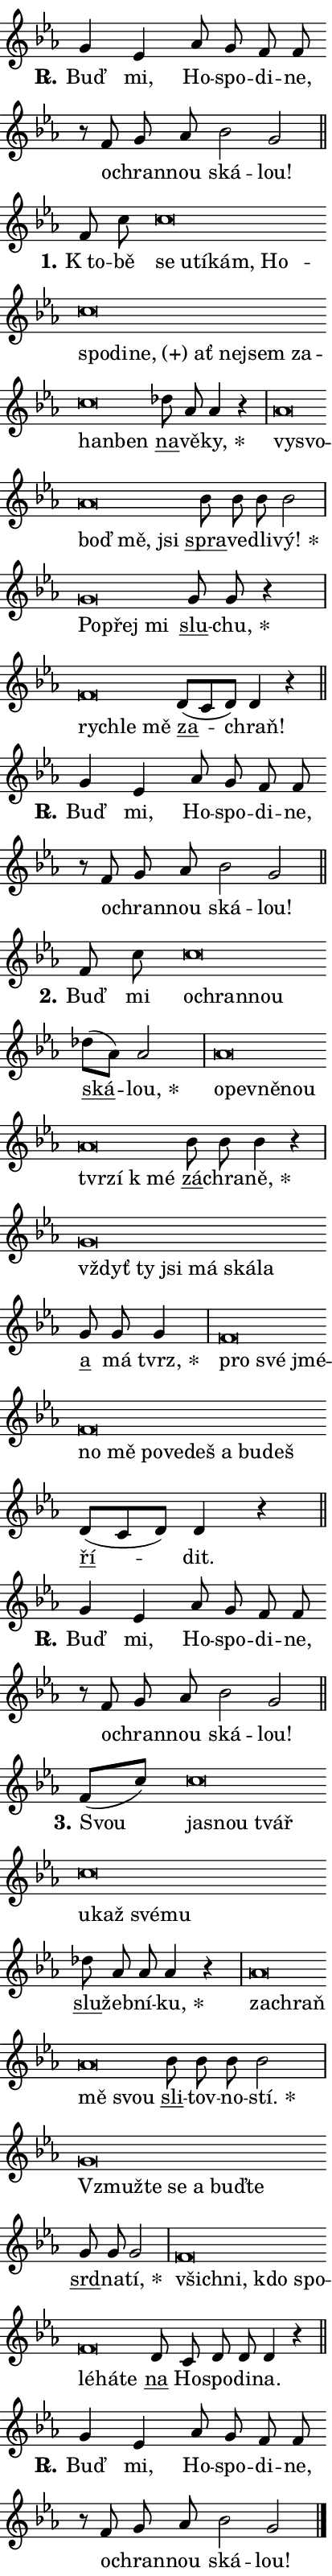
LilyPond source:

\version "2.24.0"
\header { tagline = "" }
\paper {
  indent = 0\cm
  top-margin = 0\cm
  right-margin = 0.13\cm % to fit lyric hyphens
  bottom-margin = 0\cm
  left-margin = 0\cm
  paper-width = 7\cm
  page-breaking = #ly:one-page-breaking
  system-system-spacing.basic-distance = #11
  score-system-spacing.basic-distance = #11
  ragged-last = ##f
}


%% Author: Thomas Morley
%% https://lists.gnu.org/archive/html/lilypond-user/2020-05/msg00002.html
#(define (line-position grob)
"Returns position of @var[grob} in current system:
   @code{'start}, if at first time-step
   @code{'end}, if at last time-step
   @code{'middle} otherwise
"
  (let* ((col (ly:item-get-column grob))
         (ln (ly:grob-object col 'left-neighbor))
         (rn (ly:grob-object col 'right-neighbor))
         (col-to-check-left (if (ly:grob? ln) ln col))
         (col-to-check-right (if (ly:grob? rn) rn col))
         (break-dir-left
           (and
             (ly:grob-property col-to-check-left 'non-musical #f)
             (ly:item-break-dir col-to-check-left)))
         (break-dir-right
           (and
             (ly:grob-property col-to-check-right 'non-musical #f)
             (ly:item-break-dir col-to-check-right))))
        (cond ((eqv? 1 break-dir-left) 'start)
              ((eqv? -1 break-dir-right) 'end)
              (else 'middle))))

#(define (tranparent-at-line-position vctor)
  (lambda (grob)
  "Relying on @code{line-position} select the relevant enry from @var{vctor}.
Used to determine transparency,"
    (case (line-position grob)
      ((end) (not (vector-ref vctor 0)))
      ((middle) (not (vector-ref vctor 1)))
      ((start) (not (vector-ref vctor 2))))))

noteHeadBreakVisibility =
#(define-music-function (break-visibility)(vector?)
"Makes @code{NoteHead}s transparent relying on @var{break-visibility}"
#{
  \override NoteHead.transparent =
    #(tranparent-at-line-position break-visibility)
#})

#(define delete-ledgers-for-transparent-note-heads
  (lambda (grob)
    "Reads whether a @code{NoteHead} is transparent.
If so this @code{NoteHead} is removed from @code{'note-heads} from
@var{grob}, which is supposed to be @code{LedgerLineSpanner}.
As a result ledgers are not printed for this @code{NoteHead}"
    (let* ((nhds-array (ly:grob-object grob 'note-heads))
           (nhds-list
             (if (ly:grob-array? nhds-array)
                 (ly:grob-array->list nhds-array)
                 '()))
           ;; Relies on the transparent-property being done before
           ;; Staff.LedgerLineSpanner.after-line-breaking is executed.
           ;; This is fragile ...
           (to-keep
             (remove
               (lambda (nhd)
                 (ly:grob-property nhd 'transparent #f))
               nhds-list)))
      ;; TODO find a better method to iterate over grob-arrays, similiar
      ;; to filter/remove etc for lists
      ;; For now rebuilt from scratch
      (set! (ly:grob-object grob 'note-heads)  '())
      (for-each
        (lambda (nhd)
          (ly:pointer-group-interface::add-grob grob 'note-heads nhd))
        to-keep))))

squashNotes = {
  \override NoteHead.X-extent = #'(-0.2 . 0.2)
  \override NoteHead.Y-extent = #'(-0.75 . 0)
  \override NoteHead.stencil =
    #(lambda (grob)
       (let ((pos (ly:grob-property grob 'staff-position)))
         (begin
           (if (< pos -7) (display "ERROR: Lower brevis then expected\n") (display ""))
           (if (<= pos -6) ly:text-interface::print ly:note-head::print))))
}
unSquashNotes = {
  \revert NoteHead.X-extent
  \revert NoteHead.Y-extent
  \revert NoteHead.stencil
}

hideNotes = \noteHeadBreakVisibility #begin-of-line-visible
unHideNotes = \noteHeadBreakVisibility #all-visible

% work-around for resetting accidentals
% https://lilypond.org/doc/v2.23/Documentation/notation/displaying-rhythms#unmetered-music
cadenzaMeasure = {
  \cadenzaOff
  \partial 1024 s1024
  \cadenzaOn
}

#(define-markup-command (accent layout props text) (markup?)
  "Underline accented syllable"
  (interpret-markup layout props
    #{\markup \override #'(offset . 4.3) \underline { #text }#}))

responsum = \markup \concat {
  "R" \hspace #-1.05 \path #0.1 #'((moveto 0 0.07) (lineto 0.9 0.8)) \hspace #0.05 "."
}

spaceSize = #0.6828661417322834 % exact space size for TeX Gyre Schola

\layout {
  \context {
    \Staff
    \remove "Time_signature_engraver"
    \override LedgerLineSpanner.after-line-breaking = #delete-ledgers-for-transparent-note-heads
  }
  \context {
    \Lyrics {
      \override LyricSpace.minimum-distance = \spaceSize
      \override LyricText.font-name = #"TeX Gyre Schola"
      \override LyricText.font-size = 1
      \override StanzaNumber.font-name = #"TeX Gyre Schola Bold"
      \override StanzaNumber.font-size = 1
    }
  }
  \context {
    \Score 
    \override NoteHead.text =
      #(lambda (grob) 
        (let ((pos (ly:grob-property grob 'staff-position)))
          #{\markup {
            \combine
              \halign #-0.55 \raise #(if (= pos -6) 0 0.5) \override #'(thickness . 2) \draw-line #'(3.2 . 0)
              \musicglyph "noteheads.sM1"
          }#}))
  }
}

% magnetic-lyrics.ily
%
%   written by
%     Jean Abou Samra <jean@abou-samra.fr>
%     Werner Lemberg <wl@gnu.org>
%
%   adapted by
%     Jiri Hon <jiri.hon@gmail.com>
%
% Version 2022-Apr-15

% https://www.mail-archive.com/lilypond-user@gnu.org/msg149350.html

#(define (Left_hyphen_pointer_engraver context)
   "Collect syllable-hyphen-syllable occurrences in lyrics and store
them in properties.  This engraver only looks to the left.  For
example, if the lyrics input is @code{foo -- bar}, it does the
following.

@itemize @bullet
@item
Set the @code{text} property of the @code{LyricHyphen} grob between
@q{foo} and @q{bar} to @code{foo}.

@item
Set the @code{left-hyphen} property of the @code{LyricText} grob with
text @q{foo} to the @code{LyricHyphen} grob between @q{foo} and
@q{bar}.
@end itemize

Use this auxiliary engraver in combination with the
@code{lyric-@/text::@/apply-@/magnetic-@/offset!} hook."
   (let ((hyphen #f)
         (text #f))
     (make-engraver
      (acknowledgers
       ((lyric-syllable-interface engraver grob source-engraver)
        (set! text grob)))
      (end-acknowledgers
       ((lyric-hyphen-interface engraver grob source-engraver)
        ;(when (not (grob::has-interface grob 'lyric-space-interface))
          (set! hyphen grob)));)
      ((stop-translation-timestep engraver)
       (when (and text hyphen)
         (ly:grob-set-object! text 'left-hyphen hyphen))
       (set! text #f)
       (set! hyphen #f)))))

#(define (lyric-text::apply-magnetic-offset! grob)
   "If the space between two syllables is less than the value in
property @code{LyricText@/.details@/.squash-threshold}, move the right
syllable to the left so that it gets concatenated with the left
syllable.

Use this function as a hook for
@code{LyricText@/.after-@/line-@/breaking} if the
@code{Left_@/hyphen_@/pointer_@/engraver} is active."
   (let ((hyphen (ly:grob-object grob 'left-hyphen #f)))
     (when hyphen
       (let ((left-text (ly:spanner-bound hyphen LEFT)))
         (when (grob::has-interface left-text 'lyric-syllable-interface)
           (let* ((common (ly:grob-common-refpoint grob left-text X))
                  (this-x-ext (ly:grob-extent grob common X))
                  (left-x-ext
                   (begin
                     ;; Trigger magnetism for left-text.
                     (ly:grob-property left-text 'after-line-breaking)
                     (ly:grob-extent left-text common X)))
                  ;; `delta` is the gap width between two syllables.
                  (delta (- (interval-start this-x-ext)
                            (interval-end left-x-ext)))
                  (details (ly:grob-property grob 'details))
                  (threshold (assoc-get 'squash-threshold details 0.2)))
             (when (< delta threshold)
               (let* (;; We have to manipulate the input text so that
                      ;; ligatures crossing syllable boundaries are not
                      ;; disabled.  For languages based on the Latin
                      ;; script this is essentially a beautification.
                      ;; However, for non-Western scripts it can be a
                      ;; necessity.
                      (lt (ly:grob-property left-text 'text))
                      (rt (ly:grob-property grob 'text))
                      (is-space (grob::has-interface hyphen 'lyric-space-interface))
                      (space (if is-space " " ""))
                      (extra-delta (if is-space spaceSize 0))
                      ;; Append new syllable.
                      (ltrt-space (if (and (string? lt) (string? rt))
                                (string-append lt space rt)
                                (make-concat-markup (list lt space rt))))
                      ;; Right-align `ltrt` to the right side.
                      (ltrt-space-markup (grob-interpret-markup
                               grob
                               (make-translate-markup
                                (cons (interval-length this-x-ext) 0)
                                (make-right-align-markup ltrt-space)))))
                 (begin
                   ;; Don't print `left-text`.
                   (ly:grob-set-property! left-text 'stencil #f)
                   ;; Set text and stencil (which holds all collected
                   ;; syllables so far) and shift it to the left.
                   (ly:grob-set-property! grob 'text ltrt-space)
                   (ly:grob-set-property! grob 'stencil ltrt-space-markup)
                   (ly:grob-translate-axis! grob (- (- delta extra-delta)) X))))))))))


#(define (lyric-hyphen::displace-bounds-first grob)
   ;; Make very sure this callback isn't triggered too early.
   (let ((left (ly:spanner-bound grob LEFT))
         (right (ly:spanner-bound grob RIGHT)))
     (ly:grob-property left 'after-line-breaking)
     (ly:grob-property right 'after-line-breaking)
     (ly:lyric-hyphen::print grob)))

squashThreshold = #0.4

\layout {
  \context {
    \Lyrics
    \consists #Left_hyphen_pointer_engraver
    \override LyricText.after-line-breaking =
      #lyric-text::apply-magnetic-offset!
    \override LyricHyphen.stencil = #lyric-hyphen::displace-bounds-first
    \override LyricText.details.squash-threshold = \squashThreshold
    \override LyricHyphen.minimum-distance = 0
    \override LyricHyphen.minimum-length = \squashThreshold
  }
}

squashText = \override LyricText.details.squash-threshold = 9999
unSquashText = \override LyricText.details.squash-threshold = \squashThreshold

leftText = \override LyricText.self-alignment-X = #LEFT
unLeftText = \revert LyricText.self-alignment-X

starOffset = #(lambda (grob) 
                (let ((x_offset (ly:self-alignment-interface::aligned-on-x-parent grob)))
                  (if (= x_offset 0) 0 (+ x_offset 1.2))))

star = #(define-music-function (syllable)(string?)
"Append star separator at the end of a syllable"
#{
  \once \override LyricText.X-offset = #starOffset
  \lyricmode { \markup {
    #syllable
    \override #'((font-name . "TeX Gyre Schola Bold")) \hspace #0.2 \lower #0.65 \larger "*"
  } }
#})

starAccent = #(define-music-function (syllable)(string?)
"Append star separator at the end of a syllable and make accent"
#{
  \once \override LyricText.X-offset = #starOffset
  \lyricmode { \markup {
    \accent #syllable
    \override #'((font-name . "TeX Gyre Schola Bold")) \hspace #0.2 \lower #0.65 \larger "*"
  } }
#})

breath = #(define-music-function (syllable)(string?)
"Append breathing indicator at the end of a syllable"
#{
  \lyricmode { \markup { #syllable "+" } }
#})

optionalBreath = #(define-music-function (syllable)(string?)
"Append optional breathing indicator at the end of a syllable"
#{
  \lyricmode { \markup { #syllable "(+)" } }
#})


\score {
    <<
        \new Voice = "melody" { \cadenzaOn \key es \major \relative { g'4 es as8 g f f \bar "" r f g as bes2 g \cadenzaMeasure \bar "||" \break } }
        \new Lyrics \lyricsto "melody" { \lyricmode { \set stanza = \responsum
Buď mi, Ho -- spo -- di -- ne, o -- chran -- nou ská -- lou! } }
    >>
    \layout {}
}

\score {
    <<
        \new Voice = "melody" { \cadenzaOn \key es \major \relative { f'8 c' \bar "" \squashNotes c\breve*1/16 \hideNotes \breve*1/16 \bar "" \breve*1/16 \bar "" \breve*1/16 \bar "" \breve*1/16 \bar "" \breve*1/16 \bar "" \breve*1/16 \bar "" \breve*1/16 \bar "" \breve*1/16 \bar "" \breve*1/16 \bar "" \breve*1/16 \bar "" \breve*1/16 \bar "" \breve*1/16 \breve*1/16 \bar "" \unHideNotes \unSquashNotes \bar "" des8 as as4 r \cadenzaMeasure \bar "|" \squashNotes as\breve*1/16 \hideNotes \breve*1/16 \bar "" \breve*1/16 \bar "" \breve*1/16 \breve*1/16 \bar "" \unHideNotes \unSquashNotes \bar "" bes8 bes bes bes2 \cadenzaMeasure \bar "|" \squashNotes g\breve*1/16 \hideNotes \breve*1/16 \breve*1/16 \bar "" \unHideNotes \unSquashNotes \bar "" g8 g r4 \cadenzaMeasure \bar "|" \squashNotes f\breve*1/16 \hideNotes \breve*1/16 \breve*1/16 \bar "" \unHideNotes \unSquashNotes \bar "" d8[( c d)] d4 r \cadenzaMeasure \bar "||" \break } }
        \new Lyrics \lyricsto "melody" { \lyricmode { \set stanza = "1."
"K to" -- bě \leftText se \squashText u -- tí -- kám, Ho -- spo -- di -- \optionalBreath ne, ať nej -- sem za -- han -- ben \unLeftText \unSquashText \markup \accent na -- vě -- \star ky, \leftText vy -- \squashText svo -- boď mě, jsi \unLeftText \unSquashText \markup \accent spra -- ve -- dli -- \star vý! \leftText Po -- \squashText přej mi \unLeftText \unSquashText \markup \accent slu -- \star chu, \leftText rych -- \squashText le mě \unLeftText \unSquashText \markup \accent za -- chraň! } }
    >>
    \layout {}
}

\score {
    <<
        \new Voice = "melody" { \cadenzaOn \key es \major \relative { g'4 es as8 g f f \bar "" r f g as bes2 g \cadenzaMeasure \bar "||" \break } }
        \new Lyrics \lyricsto "melody" { \lyricmode { \set stanza = \responsum
Buď mi, Ho -- spo -- di -- ne, o -- chran -- nou ská -- lou! } }
    >>
    \layout {}
}

\score {
    <<
        \new Voice = "melody" { \cadenzaOn \key es \major \relative { f'8 c' \bar "" \squashNotes c\breve*1/16 \hideNotes \breve*1/16 \breve*1/16 \bar "" \unHideNotes \unSquashNotes \bar "" des8[( as)] as2 \cadenzaMeasure \bar "|" \squashNotes as\breve*1/16 \hideNotes \breve*1/16 \bar "" \breve*1/16 \bar "" \breve*1/16 \bar "" \breve*1/16 \bar "" \breve*1/16 \breve*1/16 \bar "" \unHideNotes \unSquashNotes \bar "" bes8 bes bes4 r \cadenzaMeasure \bar "|" \squashNotes g\breve*1/16 \hideNotes \breve*1/16 \bar "" \breve*1/16 \bar "" \breve*1/16 \bar "" \breve*1/16 \breve*1/16 \bar "" \unHideNotes \unSquashNotes \bar "" g8 g g4 \cadenzaMeasure \bar "|" \squashNotes f\breve*1/16 \hideNotes \breve*1/16 \bar "" \breve*1/16 \bar "" \breve*1/16 \bar "" \breve*1/16 \bar "" \breve*1/16 \bar "" \breve*1/16 \bar "" \breve*1/16 \bar "" \breve*1/16 \bar "" \breve*1/16 \breve*1/16 \bar "" \unHideNotes \unSquashNotes \bar "" d8[( c d)] d4 r \cadenzaMeasure \bar "||" \break } }
        \new Lyrics \lyricsto "melody" { \lyricmode { \set stanza = "2."
Buď mi \leftText o -- \squashText chran -- nou \unLeftText \unSquashText \markup \accent ská -- \star lou, \leftText o -- \squashText pev -- ně -- nou tvr -- zí "k mé" \unLeftText \unSquashText \markup \accent zá -- chra -- \star ně, \leftText vždyť \squashText ty jsi má ská -- la \unLeftText \unSquashText \markup \accent a má \star tvrz, \leftText pro \squashText své jmé -- no mě po -- ve -- deš a bu -- deš \unLeftText \unSquashText \markup \accent ří -- dit. } }
    >>
    \layout {}
}

\score {
    <<
        \new Voice = "melody" { \cadenzaOn \key es \major \relative { g'4 es as8 g f f \bar "" r f g as bes2 g \cadenzaMeasure \bar "||" \break } }
        \new Lyrics \lyricsto "melody" { \lyricmode { \set stanza = \responsum
Buď mi, Ho -- spo -- di -- ne, o -- chran -- nou ská -- lou! } }
    >>
    \layout {}
}

\score {
    <<
        \new Voice = "melody" { \cadenzaOn \key es \major \relative { f'8[( c'8)] \bar "" \squashNotes c\breve*1/16 \hideNotes \breve*1/16 \bar "" \breve*1/16 \bar "" \breve*1/16 \bar "" \breve*1/16 \bar "" \breve*1/16 \breve*1/16 \bar "" \unHideNotes \unSquashNotes \bar "" des8 as as as4 r \cadenzaMeasure \bar "|" \squashNotes as\breve*1/16 \hideNotes \breve*1/16 \bar "" \breve*1/16 \breve*1/16 \bar "" \unHideNotes \unSquashNotes \bar "" bes8 bes bes bes2 \cadenzaMeasure \bar "|" \squashNotes g\breve*1/16 \hideNotes \breve*1/16 \bar "" \breve*1/16 \bar "" \breve*1/16 \bar "" \breve*1/16 \breve*1/16 \bar "" \unHideNotes \unSquashNotes \bar "" g8 g g2 \cadenzaMeasure \bar "|" \squashNotes f\breve*1/16 \hideNotes \breve*1/16 \bar "" \breve*1/16 \bar "" \breve*1/16 \bar "" \breve*1/16 \bar "" \breve*1/16 \breve*1/16 \bar "" \unHideNotes \unSquashNotes \bar "" d8 c d d d4 r \cadenzaMeasure \bar "||" \break } }
        \new Lyrics \lyricsto "melody" { \lyricmode { \set stanza = "3."
Svou \leftText ja -- \squashText snou tvář u -- kaž své -- mu \unLeftText \unSquashText \markup \accent slu -- žeb -- ní -- \star ku, \leftText za -- \squashText chraň mě svou \unLeftText \unSquashText \markup \accent sli -- tov -- no -- \star stí. \leftText Vzmuž -- \squashText te se a buď -- te \unLeftText \unSquashText \markup \accent srd -- na -- \star tí, \leftText všich -- \squashText ni, kdo spo -- lé -- há -- te \unLeftText \unSquashText \markup \accent na Ho -- spo -- di -- na. } }
    >>
    \layout {}
}

\score {
    <<
        \new Voice = "melody" { \cadenzaOn \key es \major \relative { g'4 es as8 g f f \bar "" r f g as bes2 g \cadenzaMeasure \bar "||" \break } \bar "|." }
        \new Lyrics \lyricsto "melody" { \lyricmode { \set stanza = \responsum
Buď mi, Ho -- spo -- di -- ne, o -- chran -- nou ská -- lou! } }
    >>
    \layout {}
}
